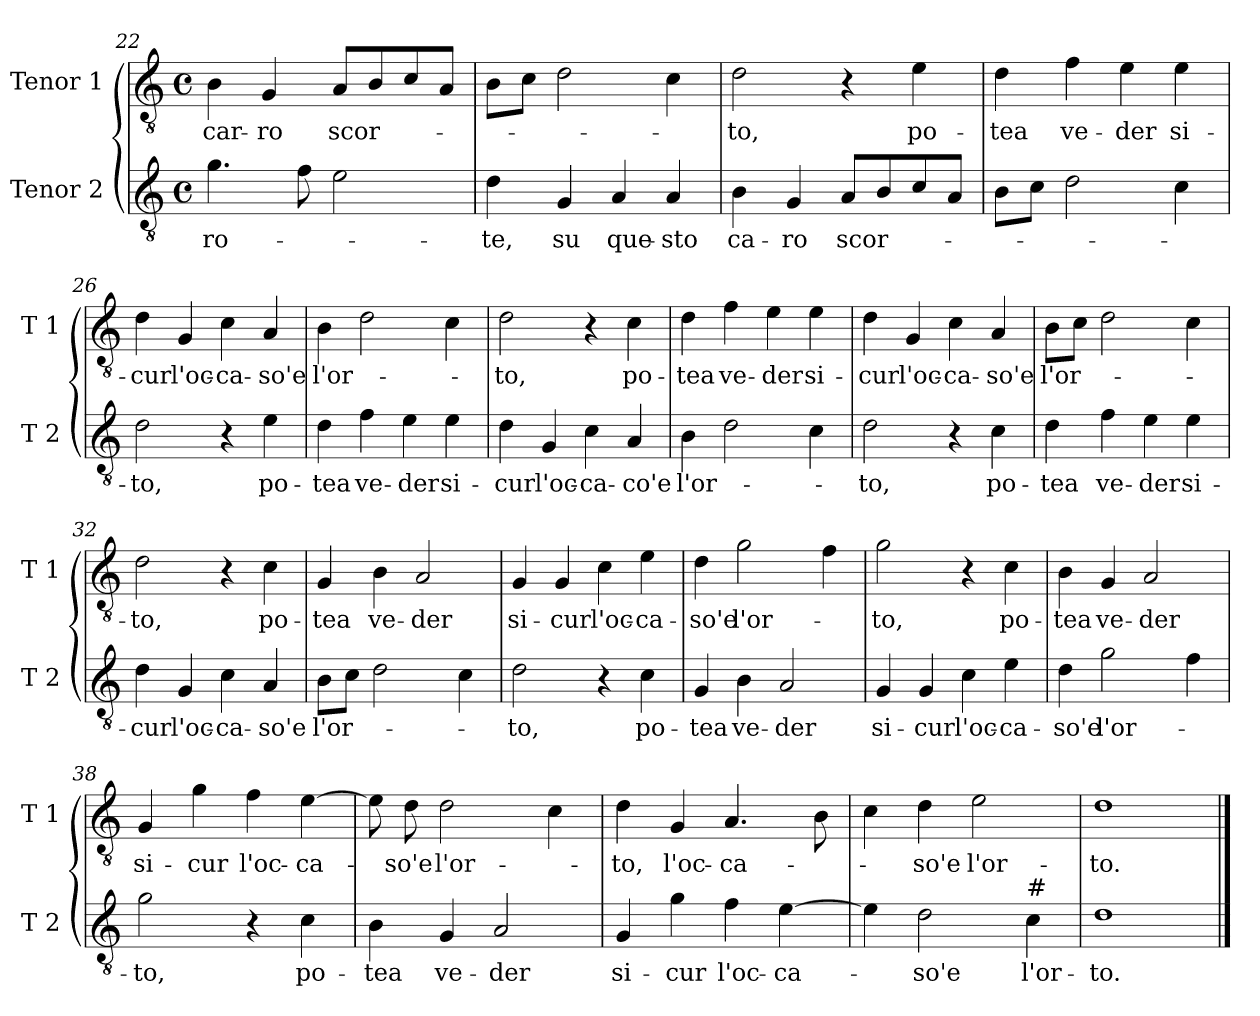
**kern	**text	**kern	**text
*part2	*part2	*part1	*part1
*staff2	*staff2	*staff1	*staff1
*I"Tenor 2	*	*I"Tenor 1	*
*I'T 2	*	*I'T 1	*
*clefGv2	*	*clefGv2	*
*k[]	*	*k[]	*
*C:	*	*C:	*
*M4/4	*	*M4/4	*
*met(c)	*	*met(c)	*
=22	=22	=22	=22
!	!LO:LY:b	!	!LO:LY:b
4.g\	ro-	4B\	car-
!	!	!	!LO:LY:b
.	.	4G/	-ro
8f\	.	.	.
!	!	!	!LO:LY:b
2e\	.	8A/L	scor-
.	.	8B/	.
.	.	8c/	.
.	.	8A/J	.
!!LO:LB:g=z
=23	=23	=23	=23
!	!LO:LY:b	!	!
4d\	-te,	8B\L	.
.	.	8c\J	.
!	!LO:LY:b	!	!
4G/	su	2d\	.
!	!LO:LY:b	!	!
4A/	que-	.	.
!	!LO:LY:b	!	!
4A/	-sto	4c\	.
=24	=24	=24	=24
!	!LO:LY:b	!	!LO:LY:b
4B\	ca-	2d\	-to,
!	!LO:LY:b	!	!
4G/	-ro	.	.
!	!LO:LY:b	!	!
8A/L	scor-	4r	.
8B/	.	.	.
!	!	!	!LO:LY:b
8c/	.	4e\	po-
8A/J	.	.	.
=25	=25	=25	=25
!	!	!	!LO:LY:b
8B\L	.	4d\	-tea
8c\J	.	.	.
!	!	!	!LO:LY:b
2d\	.	4f\	ve-
!	!	!	!LO:LY:b
.	.	4e\	-der
!	!	!	!LO:LY:b
4c\	.	4e\	si-
=26	=26	=26	=26
!	!LO:LY:b	!	!LO:LY:b
2d\	-to,	4d\	-cur
!	!	!	!LO:LY:b
.	.	4G/	l'oc-
!	!	!	!LO:LY:b
4r	.	4c\	-ca-
!	!LO:LY:b	!	!LO:LY:b
4e\	po-	4A/	-so'e
=27	=27	=27	=27
!	!LO:LY:b	!	!LO:LY:b
4d\	-tea	4B\	l'or-
!	!LO:LY:b	!	!
4f\	ve-	2d\	.
!	!LO:LY:b	!	!
4e\	-der	.	.
!	!LO:LY:b	!	!
4e\	si-	4c\	.
!!LO:LB:g=z
=28	=28	=28	=28
!	!LO:LY:b	!	!LO:LY:b
4d\	-cur	2d\	-to,
!	!LO:LY:b	!	!
4G/	l'oc-	.	.
!	!LO:LY:b	!	!
4c\	-ca-	4r	.
!	!LO:LY:b	!	!LO:LY:b
4A/	-co'e	4c\	po-
=29	=29	=29	=29
!	!LO:LY:b	!	!LO:LY:b
4B\	l'or-	4d\	-tea
!	!	!	!LO:LY:b
2d\	.	4f\	ve-
!	!	!	!LO:LY:b
.	.	4e\	-der
!	!	!	!LO:LY:b
4c\	.	4e\	si-
=30	=30	=30	=30
!	!LO:LY:b	!	!LO:LY:b
2d\	-to,	4d\	-cur
!	!	!	!LO:LY:b
.	.	4G/	l'oc-
!	!	!	!LO:LY:b
4r	.	4c\	-ca-
!	!LO:LY:b	!	!LO:LY:b
4c\	po-	4A/	-so'e
=31	=31	=31	=31
!	!LO:LY:b	!	!LO:LY:b
4d\	-tea	8B\L	l'or-
.	.	8c\J	.
!	!LO:LY:b	!	!
4f\	ve-	2d\	.
!	!LO:LY:b	!	!
4e\	-der	.	.
!	!LO:LY:b	!	!
4e\	si-	4c\	.
=32	=32	=32	=32
!	!LO:LY:b	!	!LO:LY:b
4d\	-cur	2d\	-to,
!	!LO:LY:b	!	!
4G/	l'oc-	.	.
!	!LO:LY:b	!	!
4c\	-ca-	4r	.
!	!LO:LY:b	!	!LO:LY:b
4A/	-so'e	4c\	po-
!!LO:LB:g=z
=33	=33	=33	=33
!	!LO:LY:b	!	!LO:LY:b
8B\L	l'or-	4G/	-tea
8c\J	.	.	.
!	!	!	!LO:LY:b
2d\	.	4B\	ve-
!	!	!	!LO:LY:b
.	.	2A/	-der
4c\	.	.	.
=34	=34	=34	=34
!	!LO:LY:b	!	!LO:LY:b
2d\	-to,	4G/	si-
!	!	!	!LO:LY:b
.	.	4G/	-cur
!	!	!	!LO:LY:b
4r	.	4c\	l'oc-
!	!LO:LY:b	!	!LO:LY:b
4c\	po-	4e\	-ca-
=35	=35	=35	=35
!	!LO:LY:b	!	!LO:LY:b
4G/	-tea	4d\	-so'e
!	!LO:LY:b	!	!LO:LY:b
4B\	ve-	2g\	l'or-
!	!LO:LY:b	!	!
2A/	-der	.	.
.	.	4f\	.
=36	=36	=36	=36
!	!LO:LY:b	!	!LO:LY:b
4G/	si-	2g\	-to,
!	!LO:LY:b	!	!
4G/	-cur	.	.
!	!LO:LY:b	!	!
4c\	l'oc-	4r	.
!	!LO:LY:b	!	!LO:LY:b
4e\	-ca-	4c\	po-
=37	=37	=37	=37
!	!LO:LY:b	!	!LO:LY:b
4d\	-so'e	4B\	-tea
!	!LO:LY:b	!	!LO:LY:b
2g\	l'or-	4G/	ve-
!	!	!	!LO:LY:b
.	.	2A/	-der
4f\	.	.	.
!!LO:LB:g=z
=38	=38	=38	=38
!	!LO:LY:b	!	!LO:LY:b
2g\	-to,	4G/	si-
!	!	!	!LO:LY:b
.	.	4g\	-cur
!	!	!	!LO:LY:b
4r	.	4f\	l'oc-
!	!LO:LY:b	!	!LO:LY:b
4c\	po-	[4e\	-ca-
=39	=39	=39	=39
!	!LO:LY:b	!	!
4B\	-tea	8e\]	.
!	!	!	!LO:LY:b
.	.	8d\	-so'e
!	!LO:LY:b	!	!LO:LY:b
4G/	ve-	2d\	l'or-
!	!LO:LY:b	!	!
2A/	-der	.	.
.	.	4c\	.
=40	=40	=40	=40
!	!LO:LY:b	!	!LO:LY:b
4G/	si-	4d\	-to,
!	!LO:LY:b	!	!LO:LY:b
4g\	-cur	4G/	l'oc-
!	!LO:LY:b	!	!LO:LY:b
4f\	l'oc-	4.A/	-ca-
!	!LO:LY:b	!	!
[4e\	-ca-	.	.
.	.	8B\	.
=41	=41	=41	=41
4e\]	.	4c\	.
!	!LO:LY:b	!	!LO:LY:b
2d\	-so'e	4d\	-so'e
!	!	!	!LO:LY:b
.	.	2e\	l'or-
!LO:TX:a:t=#	!	!	!
!	!LO:LY:b	!	!
4c\	l'or-	.	.
=42	=42	=42	=42
!	!LO:LY:b	!	!LO:LY:b
1d	-to.	1d	-to.
==	==	==	==
*-	*-	*-	*-
